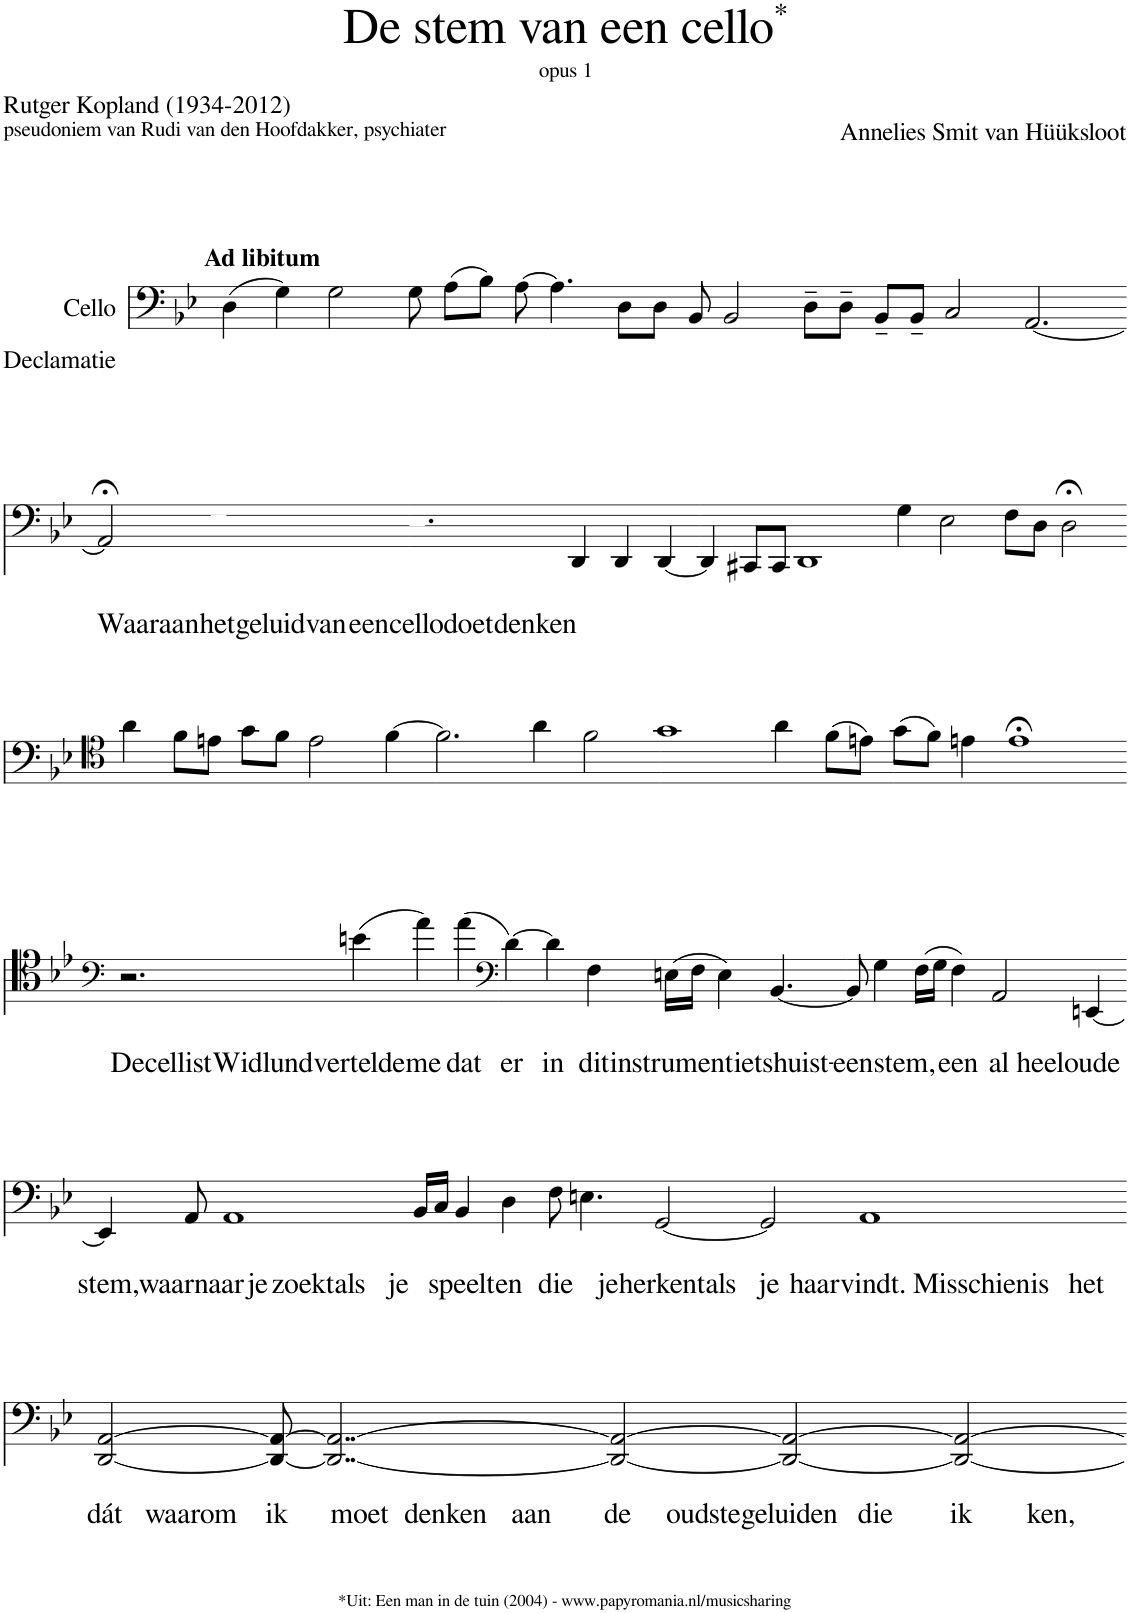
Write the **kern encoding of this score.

**kern	**text	**kern
*part2	*part2	*part1
*staff2	*staff2	*staff1
*I"Declamatie	*	*I"Cello
*stria1	*	*
*clefX	*	*clefF4
*k[]	*	*k[b-e-]
*M12/8	*	*M12/8
*MM80	*	*MM80
=1	=1	=1
!	!	!LO:TX:a:B:t=Ad libitum
1.r	.	(4D\
.	.	4G\)
.	.	2G\
.	.	8G\
.	.	(8A\L
.	.	8B-\J)
.	.	[8A\
=2	=2	=2
1.r	.	4.A\]
.	.	8D\L
.	.	8D\J
.	.	8BB-/
.	.	2BB-/
.	.	8D~\L
.	.	8D~\J
=3	=3	=3
1.r	.	8BB-~/L
.	.	8BB-~/J
.	.	2C/
.	.	[2.AA/
!!LO:LB:g=z
=4	=4	=4
4Rei	.	2AA;</]
!	!LO:LY:b	!
4Rei	Waaraan	.
!	!LO:LY:b	!
4Rei	het	1r
!	!LO:LY:b	!
4Rei	geluid	.
!	!LO:LY:b	!
4Rei	van	.
!	!LO:LY:b	!
4Rei	een	.
=5	=5	=5
!	!LO:LY:b	!
4Rei	cello	2.r
!	!LO:LY:b	!
4Rei	doet	.
!	!LO:LY:b	!
4Rei	denken	.
4r	.	4DD/
4r	.	4DD/
4r	.	[4DD/
=6	=6	=6
1.r	.	4DD/]
.	.	8CC#X/L
.	.	8CC#/J
.	.	1DD
=7	=7	=7
1.r	.	4G\
.	.	2E-\
.	.	8F\L
.	.	8D\J
.	.	2D;<\
!!LO:LB:g=z
=8	=8	=8
*	*	*clefC4
1.r	.	4a\
.	.	8f\L
.	.	8en\J
.	.	8g\L
.	.	8f\J
.	.	2e\
.	.	[4f\
=9	=9	=9
1.r	.	2.f\]
.	.	4a\
.	.	2f\
=10	=10	=10
1.r	.	1g
.	.	4a\
.	.	(8f\L
.	.	8en\J)
=11	=11	=11
1.r	.	(8g\L
.	.	8f\J)
.	.	4en\
.	.	1e;<
!!LO:LB:g=z
=12	=12	=12
*	*	*clefF4
!	!LO:LY:b	!
4Rei	De	2.r
!	!LO:LY:b	!
4Rei	cellist	.
!	!LO:LY:b	!
4Rei	Widlund	.
!	!LO:LY:b	!
4Rei	vertelde	(4en\
!	!LO:LY:b	!
4Rei	me	4a\)
!	!LO:LY:b	!
4Rei	dat	(4a\
=13	=13	=13
*	*	*clefF4
!	!LO:LY:b	!
4Rei	er	[4d\)
!	!LO:LY:b	!
4Rei	in	4d\]
!	!LO:LY:b	!
4Rei	dit	4F\
!	!LO:LY:b	!
4Rei	instrument	(16En\LL
.	.	16F\JJ
.	.	4E\)
!	!LO:LY:b	!
4Rei	iets	.
.	.	[4.BB-/
!	!LO:LY:b	!
4Rei	huist-	.
=14	=14	=14
!	!LO:LY:b	!
4Rei	-een	8BB-/]
.	.	4G\
!	!LO:LY:b	!
4Rei	stem,	.
.	.	(16F\LL
.	.	16G\JJ
!	!LO:LY:b	!
4Rei	een	4F\)
!	!LO:LY:b	!
4Rei	al	2AA/
!	!LO:LY:b	!
4Rei	heel	.
!	!LO:LY:b	!
4Rei	oude	[4EEn/
!!LO:LB:g=z
=15	=15	=15
!	!LO:LY:b	!
4Rei	stem,	4EE/]
!	!LO:LY:b	!
4Rei	waarnaar	8AA/
.	.	1AA
!	!LO:LY:b	!
4Rei	je	.
!	!LO:LY:b	!
4Rei	zoekt	.
!	!LO:LY:b	!
4Rei	als	.
!	!LO:LY:b	!
4Rei	je	.
.	.	16BB-/LL
.	.	16C/JJ
=16	=16	=16
!	!LO:LY:b	!
4Rei	speelt	4BB-/
!	!LO:LY:b	!
4Rei	en	4D\
!	!LO:LY:b	!
4Rei	die	8F\
.	.	4.En\
!	!LO:LY:b	!
4Rei	je	.
!	!LO:LY:b	!
4Rei	herkent	[2GG/
!	!LO:LY:b	!
4Rei	als	.
=17	=17	=17
!	!LO:LY:b	!
4Rei	je	2GG/]
!	!LO:LY:b	!
4Rei	haar	.
!	!LO:LY:b	!
4Rei	vindt.	1AA
!	!LO:LY:b	!
4Rei	Misschien	.
!	!LO:LY:b	!
4Rei	is	.
!	!LO:LY:b	!
4Rei	het	.
!!LO:LB:g=z
=18	=18	=18
!	!LO:LY:b	!
4Rei	dát	[2DD/ [2AA/
!	!LO:LY:b	!
4Rei	waarom	.
!	!LO:LY:b	!
4Rei	ik	8DD/_ 8AA/_
.	.	2..DD/_ 2..AA/_
!	!LO:LY:b	!
4Rei	moet	.
!	!LO:LY:b	!
4Rei	denken	.
!	!LO:LY:b	!
4Rei	aan	.
=19	=19	=19
!	!LO:LY:b	!
4Rei	de	2DD/_ 2AA/_
!	!LO:LY:b	!
4Rei	oudste	.
!	!LO:LY:b	!
4Rei	geluiden	2DD/_ 2AA/_
!	!LO:LY:b	!
4Rei	die	.
!	!LO:LY:b	!
4Rei	ik	2DD/_ 2AA/_
!	!LO:LY:b	!
4Rei	ken,	.
=	=	=
*-	*-	*-
